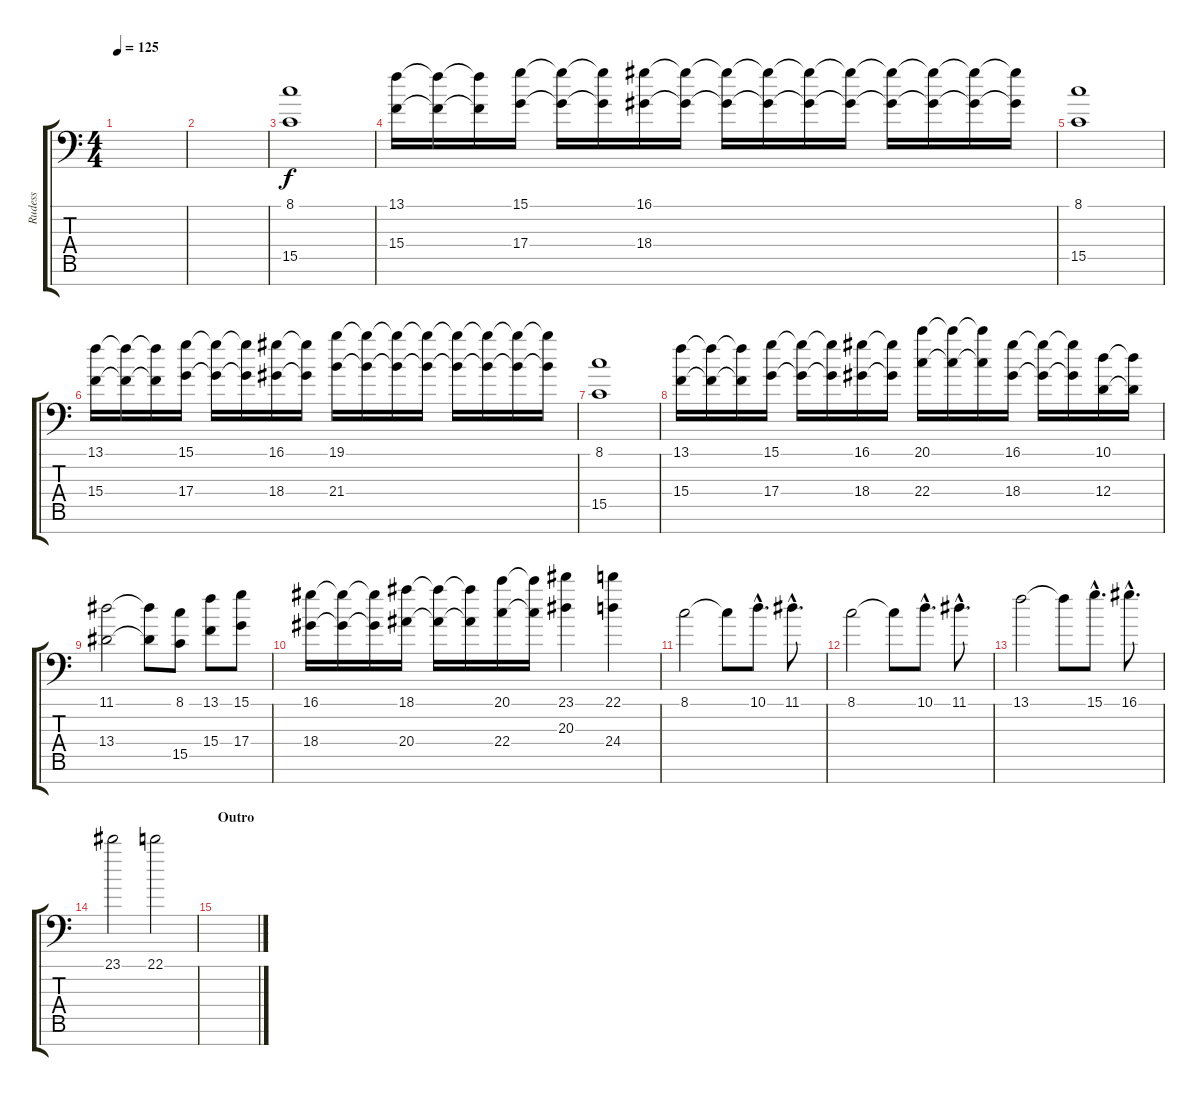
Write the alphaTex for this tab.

\track ("Rudess" "Rudess") {instrument stringensemble1}
\staff {score tabs}
\tuning (E4 B3 G3 D3 A2 E2 A1) {hide}
\ts (4 4)
\tempo 125
\clef f4
\ks c
|
|
(8.1 15.5).1{volume 10} |
(13.1 15.4).16 (13.1{t} 15.4{t}).16 (13.1{t} 15.4{t}).16 (15.1 17.4).16 (15.1{t} 17.4{t}).16 (15.1{t} 17.4{t}).16 (16.1 18.4).16 (16.1{t} 18.4{t}).16 (16.1{t} 18.4{t}).16 (16.1{t} 18.4{t}).16 (16.1{t} 18.4{t}).16 (16.1{t} 18.4{t}).16 (16.1{t} 18.4{t}).16 (16.1{t} 18.4{t}).16 (16.1{t} 18.4{t}).16 (16.1{t} 18.4{t}).16 |
(8.1 15.5).1 |
(13.1 15.4).16 (13.1{t} 15.4{t}).16 (13.1{t} 15.4{t}).16 (15.1 17.4).16 (15.1{t} 17.4{t}).16 (15.1{t} 17.4{t}).16 (16.1 18.4).16 (16.1{t} 18.4{t}).16 (19.1 21.4).16 (19.1{t} 21.4{t}).16 (19.1{t} 21.4{t}).16 (19.1{t} 21.4{t}).16 (19.1{t} 21.4{t}).16 (19.1{t} 21.4{t}).16 (19.1{t} 21.4{t}).16 (19.1{t} 21.4{t}).16 |
(8.1 15.5).1 |
(13.1 15.4).16 (13.1{t} 15.4{t}).16 (13.1{t} 15.4{t}).16 (15.1 17.4).16 (15.1{t} 17.4{t}).16 (15.1{t} 17.4{t}).16 (16.1 18.4).16 (16.1{t} 18.4{t}).16 (20.1 22.4).16 (20.1{t} 22.4{t}).16 (20.1{t} 22.4{t}).16 (16.1 18.4).16 (16.1{t} 18.4{t}).16 (16.1{t} 18.4{t}).16 (10.1 12.4).16 (10.1{t} 12.4{t}).16 |
(11.1 13.4).2{volume 12} (11.1{t} 13.4{t}).8 (8.1 15.5).8 (13.1 15.4).8 (15.1 17.4).8 |
(16.1 18.4).16 (16.1{t} 18.4{t}).16 (16.1{t} 18.4{t}).16 (18.1 20.4).16 (18.1{t} 20.4{t}).16 (18.1{t} 20.4{t}).16 (20.1 22.4).16 (20.1{t} 22.4{t}).16 (23.1 20.3).4 (22.1 24.4).4 |
8.1.2 8.1{t}.8 10.1{hac}.8{d} 11.1{hac}.8{d} |
8.1.2 8.1{t}.8 10.1{hac}.8{d} 11.1{hac}.8{d} |
13.1.2 13.1{t}.8 15.1{hac}.8{d} 16.1{hac}.8{d} |
23.1.2 22.1.2 |
\section ("" "Outro")
